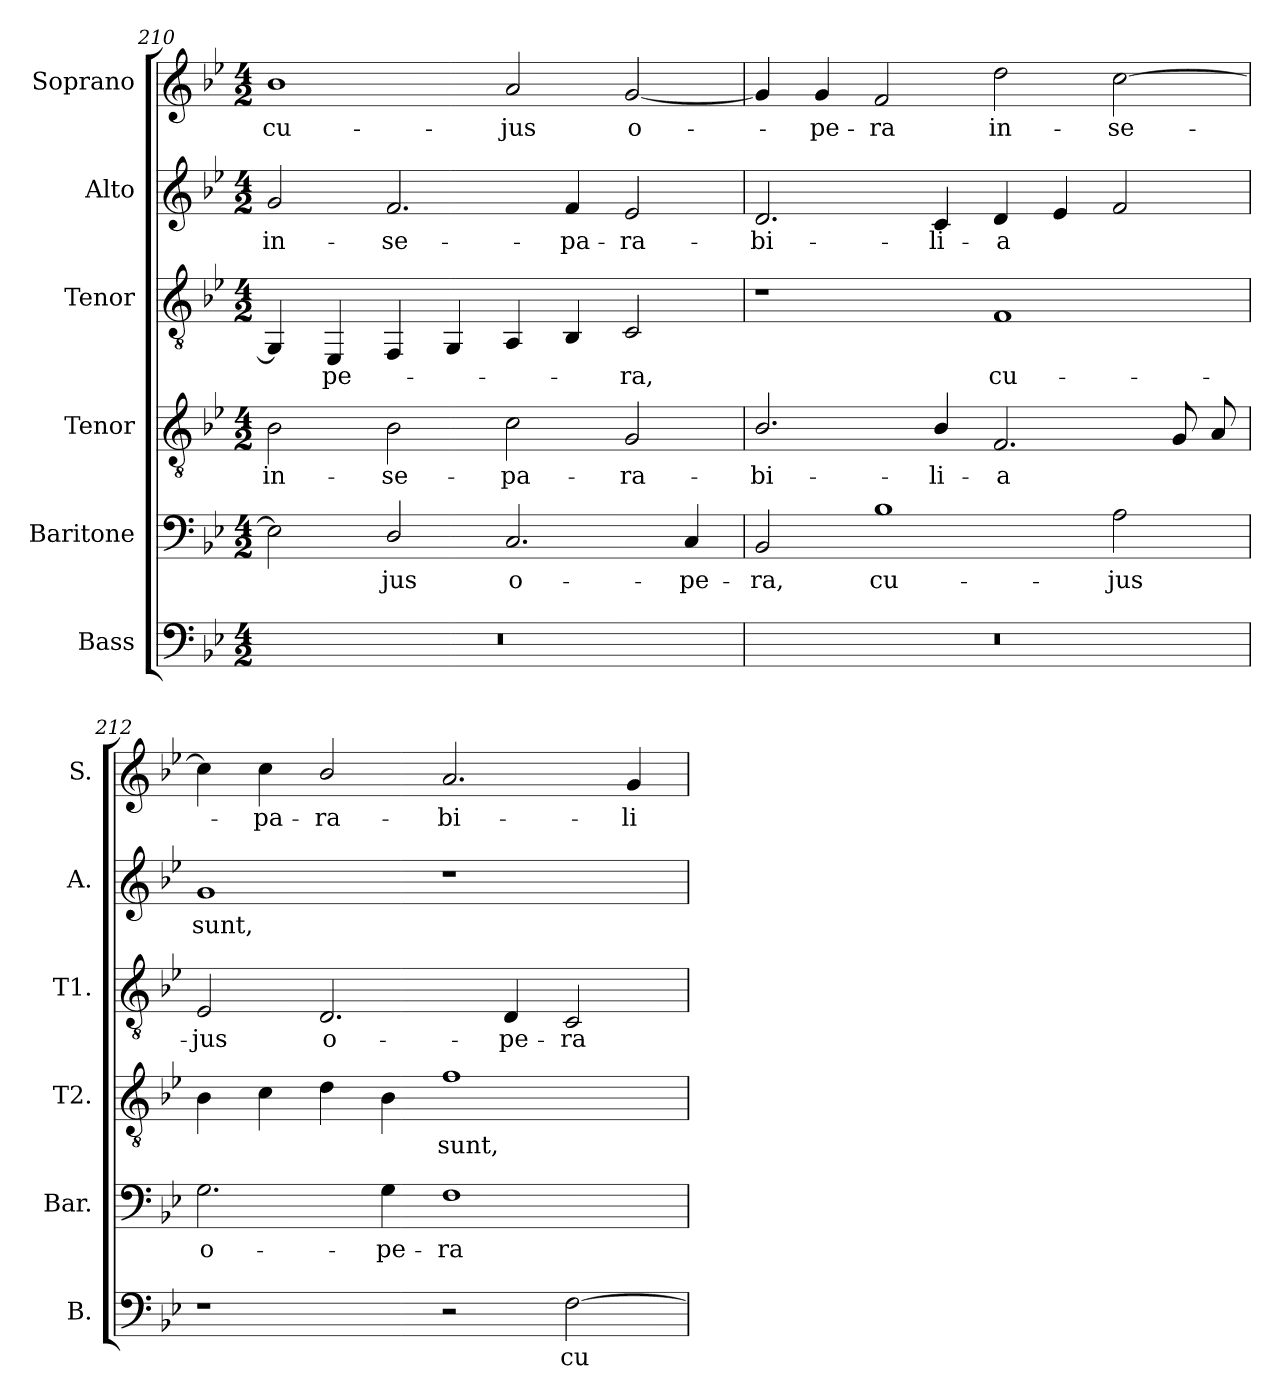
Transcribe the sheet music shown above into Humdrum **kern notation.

**kern	**text	**kern	**text	**kern	**text	**kern	**text	**kern	**text	**kern	**text
*part6	*part6	*part5	*part5	*part4	*part4	*part3	*part3	*part2	*part2	*part1	*part1
*staff6	*staff6	*staff5	*staff5	*staff4	*staff4	*staff3	*staff3	*staff2	*staff2	*staff1	*staff1
*I"Bass	*	*I"Baritone	*	*I"Tenor	*	*I"Tenor	*	*I"Alto	*	*I"Soprano	*
*I'B.	*	*I'Bar.	*	*I'T2.	*	*I'T1.	*	*I'A.	*	*I'S.	*
*clefF4	*	*clefF4	*	*clefGv2	*	*clefGv2	*	*clefG2	*	*clefG2	*
*	*	*	*	*ITrd7c12	*	*	*	*	*	*	*
*k[b-e-]	*	*k[b-e-]	*	*k[b-e-]	*	*k[b-e-]	*	*k[b-e-]	*	*k[b-e-]	*
*B-:	*	*B-:	*	*B-:	*	*B-:	*	*B-:	*	*B-:	*
*M4/2	*	*M4/2	*	*M4/2	*	*M4/2	*	*M4/2	*	*M4/2	*
=210	=210	=210	=210	=210	=210	=210	=210	=210	=210	=210	=210
!LO:N:vis=1	!	!	!	!	!	!	!	!	!	!	!
!	!	!	!	!	!LO:LY:b:color=#000000	!	!	!	!	!	!
!	!	!	!	!	!	!	!	!	!LO:LY:b:color=#000000	!	!
!	!	!	!	!	!	!	!	!	!	!	!LO:LY:b:color=#000000
0r	.	2E-i\]	.	2BB-i\	in-	4GGi/]	.	2gi/	in-	1b-i	cu-
!	!	!	!	!	!	!	!LO:LY:b:color=#000000	!	!	!	!
.	.	.	.	.	.	4EE-i/	-pe-	.	.	.	.
!	!	!	!LO:LY:b:color=#000000	!	!	!	!	!	!	!	!
!	!	!	!	!	!LO:LY:b:color=#000000	!	!	!	!	!	!
!	!	!	!	!	!	!	!	!	!LO:LY:b:color=#000000	!	!
.	.	2Di/	-jus	2BB-i\	-se-	4FFi/	.	2.fi/	-se-	.	.
.	.	.	.	.	.	4GGi/	.	.	.	.	.
!	!	!	!LO:LY:b:color=#000000	!	!	!	!	!	!	!	!
!	!	!	!	!	!LO:LY:b:color=#000000	!	!	!	!	!	!
!	!	!	!	!	!	!	!	!	!	!	!LO:LY:b:color=#000000
.	.	2.Ci/	o-	2Ci\	-pa-	4AAi/	.	.	.	2ai/	-jus
!	!	!	!	!	!	!	!	!	!LO:LY:b:color=#000000	!	!
.	.	.	.	.	.	4BB-i/	.	4fi/	-pa-	.	.
!	!	!	!	!	!LO:LY:b:color=#000000	!	!	!	!	!	!
!	!	!	!	!	!	!	!LO:LY:b:color=#000000	!	!	!	!
!	!	!	!	!	!	!	!	!	!LO:LY:b:color=#000000	!	!
!	!	!	!	!	!	!	!	!	!	!	!LO:LY:b:color=#000000
.	.	.	.	2GGi/	-ra-	2Ci/	-ra,	2e-i/	-ra-	[2gi/	o-
!	!	!	!LO:LY:b:color=#000000	!	!	!	!	!	!	!	!
.	.	4Ci/	-pe-	.	.	.	.	.	.	.	.
!!LO:PB:g=z
=211	=211	=211	=211	=211	=211	=211	=211	=211	=211	=211	=211
!LO:N:vis=1	!	!	!	!	!	!	!	!	!	!	!
!	!	!	!LO:LY:b:color=#000000	!	!	!	!	!	!	!	!
!	!	!	!	!	!LO:LY:b:color=#000000	!	!	!	!	!	!
!	!	!	!	!	!	!	!	!	!LO:LY:b:color=#000000	!	!
0r	.	2BB-i/	-ra,	2.BB-i/	-bi-	1r	.	2.di/	-bi-	4gi/]	.
!	!	!	!	!	!	!	!	!	!	!	!LO:LY:b:color=#000000
.	.	.	.	.	.	.	.	.	.	4gi/	-pe-
!	!	!	!LO:LY:b:color=#000000	!	!	!	!	!	!	!	!
!	!	!	!	!	!	!	!	!	!	!	!LO:LY:b:color=#000000
.	.	1B-i	cu-	.	.	.	.	.	.	2fi/	-ra
!	!	!	!	!	!LO:LY:b:color=#000000	!	!	!	!	!	!
!	!	!	!	!	!	!	!	!	!LO:LY:b:color=#000000	!	!
.	.	.	.	4BB-i/	-li-	.	.	4ci/	-li-	.	.
!	!	!	!	!	!LO:LY:b:color=#000000	!	!	!	!	!	!
!	!	!	!	!	!	!	!LO:LY:b:color=#000000	!	!	!	!
!	!	!	!	!	!	!	!	!	!LO:LY:b:color=#000000	!	!
!	!	!	!	!	!	!	!	!	!	!	!LO:LY:b:color=#000000
.	.	.	.	2.FFi/	-a	1Fi	cu-	4di/	-a	2ddi\	in-
.	.	.	.	.	.	.	.	4e-i/	.	.	.
!	!	!	!LO:LY:b:color=#000000	!	!	!	!	!	!	!	!
!	!	!	!	!	!	!	!	!	!	!	!LO:LY:b:color=#000000
.	.	2Ai\	-jus	.	.	.	.	2fi/	.	[2cci\	-se-
.	.	.	.	8GGi/	.	.	.	.	.	.	.
.	.	.	.	8AAi/	.	.	.	.	.	.	.
=212	=212	=212	=212	=212	=212	=212	=212	=212	=212	=212	=212
!	!	!	!LO:LY:b:color=#000000	!	!	!	!	!	!	!	!
!	!	!	!	!	!	!	!LO:LY:b:color=#000000	!	!	!	!
!	!	!	!	!	!	!	!	!	!LO:LY:b:color=#000000	!	!
1r	.	2.Gi\	o-	4BB-i\	.	2E-i/	-jus	1gi	sunt,	4cci\]	.
!	!	!	!	!	!	!	!	!	!	!	!LO:LY:b:color=#000000
.	.	.	.	4Ci\	.	.	.	.	.	4cci\	-pa-
!	!	!	!	!	!	!	!LO:LY:b:color=#000000	!	!	!	!
!	!	!	!	!	!	!	!	!	!	!	!LO:LY:b:color=#000000
.	.	.	.	4Di\	.	2.Di/	o-	.	.	2b-i/	-ra-
!	!	!	!LO:LY:b:color=#000000	!	!	!	!	!	!	!	!
.	.	4Gi\	-pe-	4BB-i\	.	.	.	.	.	.	.
!	!	!	!LO:LY:b:color=#000000	!	!	!	!	!	!	!	!
!	!	!	!	!	!LO:LY:b:color=#000000	!	!	!	!	!	!
!	!	!	!	!	!	!	!	!	!	!	!LO:LY:b:color=#000000
2r	.	1Fi	-ra	1Fi	sunt,	.	.	1r	.	2.ai/	-bi-
!	!	!	!	!	!	!	!LO:LY:b:color=#000000	!	!	!	!
.	.	.	.	.	.	4Di/	-pe-	.	.	.	.
!	!LO:LY:b:color=#000000	!	!	!	!	!	!	!	!	!	!
!	!	!	!	!	!	!	!LO:LY:b:color=#000000	!	!	!	!
[2Fi\	cu-	.	.	.	.	2Ci/	-ra	.	.	.	.
!	!	!	!	!	!	!	!	!	!	!	!LO:LY:b:color=#000000
.	.	.	.	.	.	.	.	.	.	4gi/	-li-
=	=	=	=	=	=	=	=	=	=	=	=
*-	*-	*-	*-	*-	*-	*-	*-	*-	*-	*-	*-
